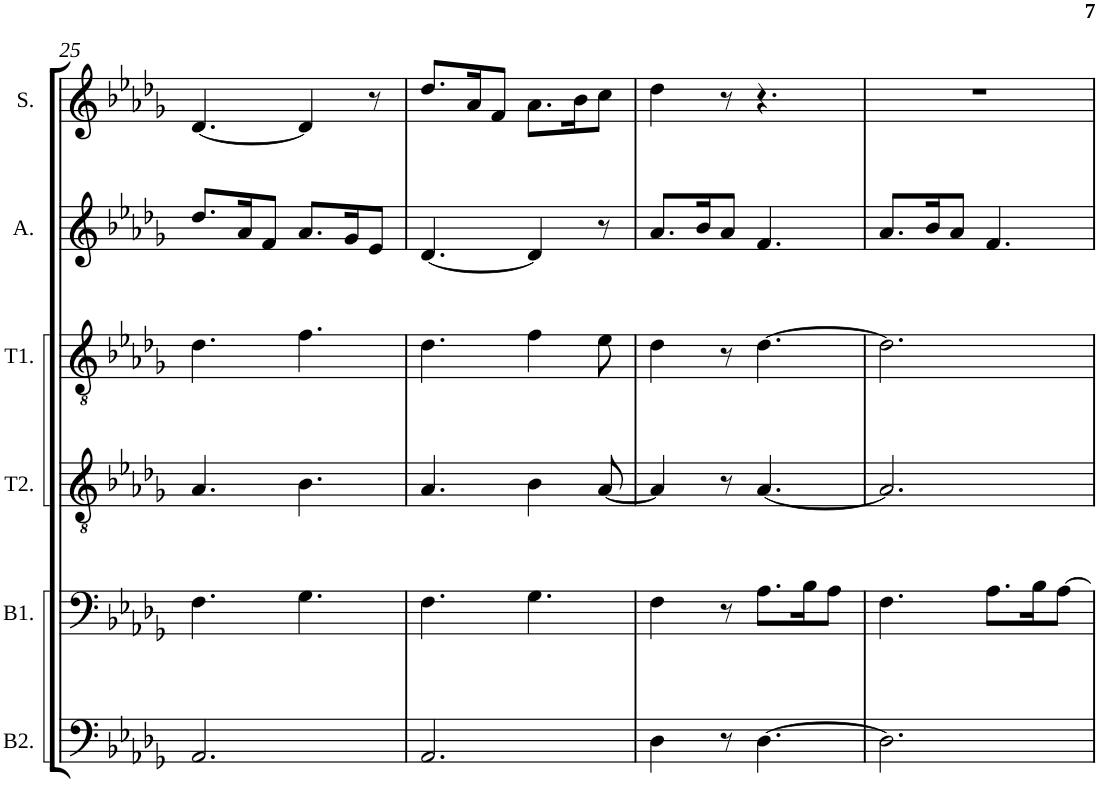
**kern	**kern	**kern	**kern	**kern	**kern
*part6	*part5	*part4	*part3	*part2	*part1
*staff6	*staff5	*staff4	*staff3	*staff2	*staff1
*I"Bass 2	*I"Bass 1	*I"Tenor 2	*I"Tenor 1	*I"Alto	*I"Soprano
*I'B2.	*I'B1.	*I'T2.	*I'T1.	*I'A.	*I'S.
!!LO:PB:g=z
*clefF4	*clefF4	*clefGv2	*clefGv2	*clefG2	*clefG2
*k[b-e-a-d-g-]	*k[b-e-a-d-g-]	*k[b-e-a-d-g-]	*k[b-e-a-d-g-]	*k[b-e-a-d-g-]	*k[b-e-a-d-g-]
*D-:	*D-:	*D-:	*D-:	*D-:	*D-:
*M6/8	*M6/8	*M6/8	*M6/8	*M6/8	*M6/8
=25	=25	=25	=25	=25	=25
2.AA-/	4.F\	4.A-/	4.d-\	8.dd-/L	[4.d-/
.	.	.	.	16a-/K	.
.	.	.	.	8f/J	.
.	4.G-\	4.B-\	4.f\	8.a-/L	4d-/]
.	.	.	.	16g-/K	.
.	.	.	.	8e-/J	8r
=26	=26	=26	=26	=26	=26
2.AA-/	4.F\	4.A-/	4.d-\	[4.d-/	8.dd-/L
.	.	.	.	.	16a-/K
.	.	.	.	.	8f/J
.	4.G-\	4B-\	4f\	4d-/]	8.a-\L
.	.	.	.	.	16b-\K
.	.	[8A-/	8e-\	8r	8cc\J
=27	=27	=27	=27	=27	=27
4D-\	4F\	4A-/]	4d-\	8.a-/L	4dd-\
.	.	.	.	16b-/K	.
8r	8r	8r	8r	8a-/J	8r
[4.D-\	8.A-\L	[4.A-/	[4.d-\	4.f/	4.r
.	16B-\K	.	.	.	.
.	8A-\J	.	.	.	.
=28	=28	=28	=28	=28	=28
2.D-\]	4.F\	2.A-/]	2.d-\]	8.a-/L	2.r
.	.	.	.	16b-/K	.
.	.	.	.	8a-/J	.
.	8.A-\L	.	.	4.f/	.
.	16B-\K	.	.	.	.
.	[8A-\J	.	.	.	.
=	=	=	=	=	=
*-	*-	*-	*-	*-	*-
